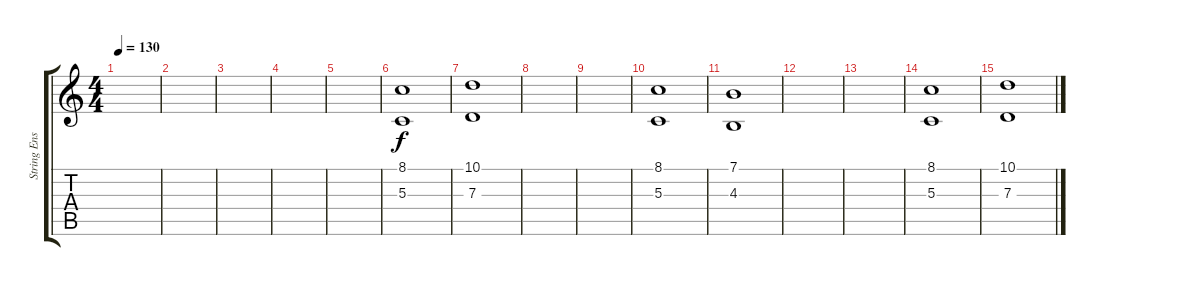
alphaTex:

\track ("String Ensemble" "String Ens") {instrument stringensemble1}
\staff {score tabs}
\tuning (E4 B3 G3 D3 A2 E2) {hide}
\ts (4 4)
\tempo 130
\clef g2
\ks c
|
|
|
|
|
(8.1 5.3).1{instrument stringensemble1} |
(10.1 7.3).1 |
|
|
(8.1 5.3).1 |
(7.1 4.3).1 |
|
|
(8.1 5.3).1{instrument stringensemble1} |
(10.1 7.3).1
